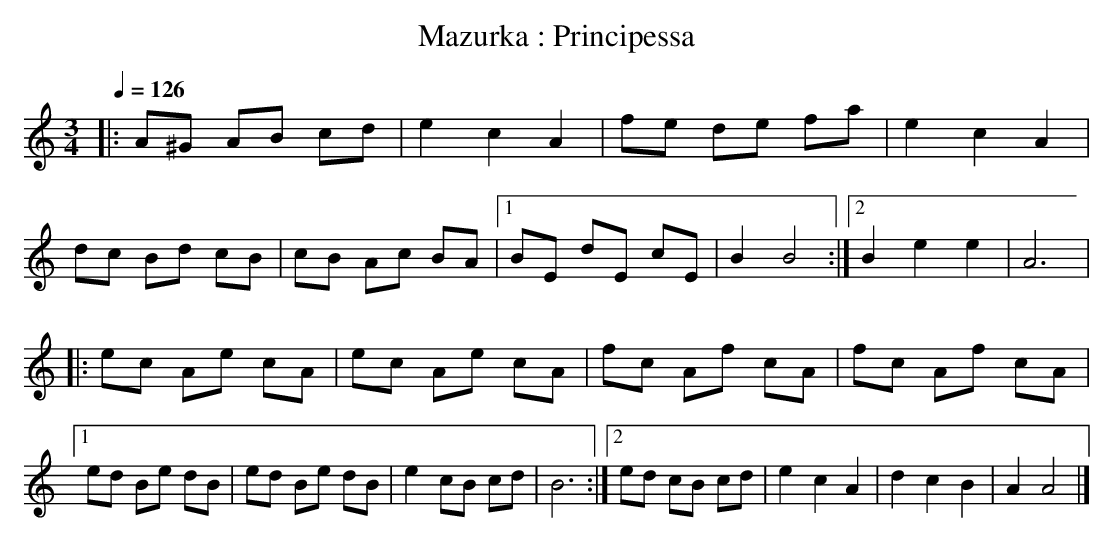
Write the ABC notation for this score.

X:1
T:Mazurka : Principessa
M:3/4
L:1/8
Q:1/4=126
K:C
|: A^G AB cd|e2c2A2|fe de fa|e2c2A2|
dc Bd cB|cB Ac BA|1 BE dE cE|B2B4 :|2 B2e2e2|A6|
|: ec Ae cA|ec Ae cA|fc Af cA|fc Af cA |1
ed Be dB| ed Be dB|e2 cB cd|B6 :|2 ed cB cd|e2c2A2|d2c2B2|A2A4 |]
